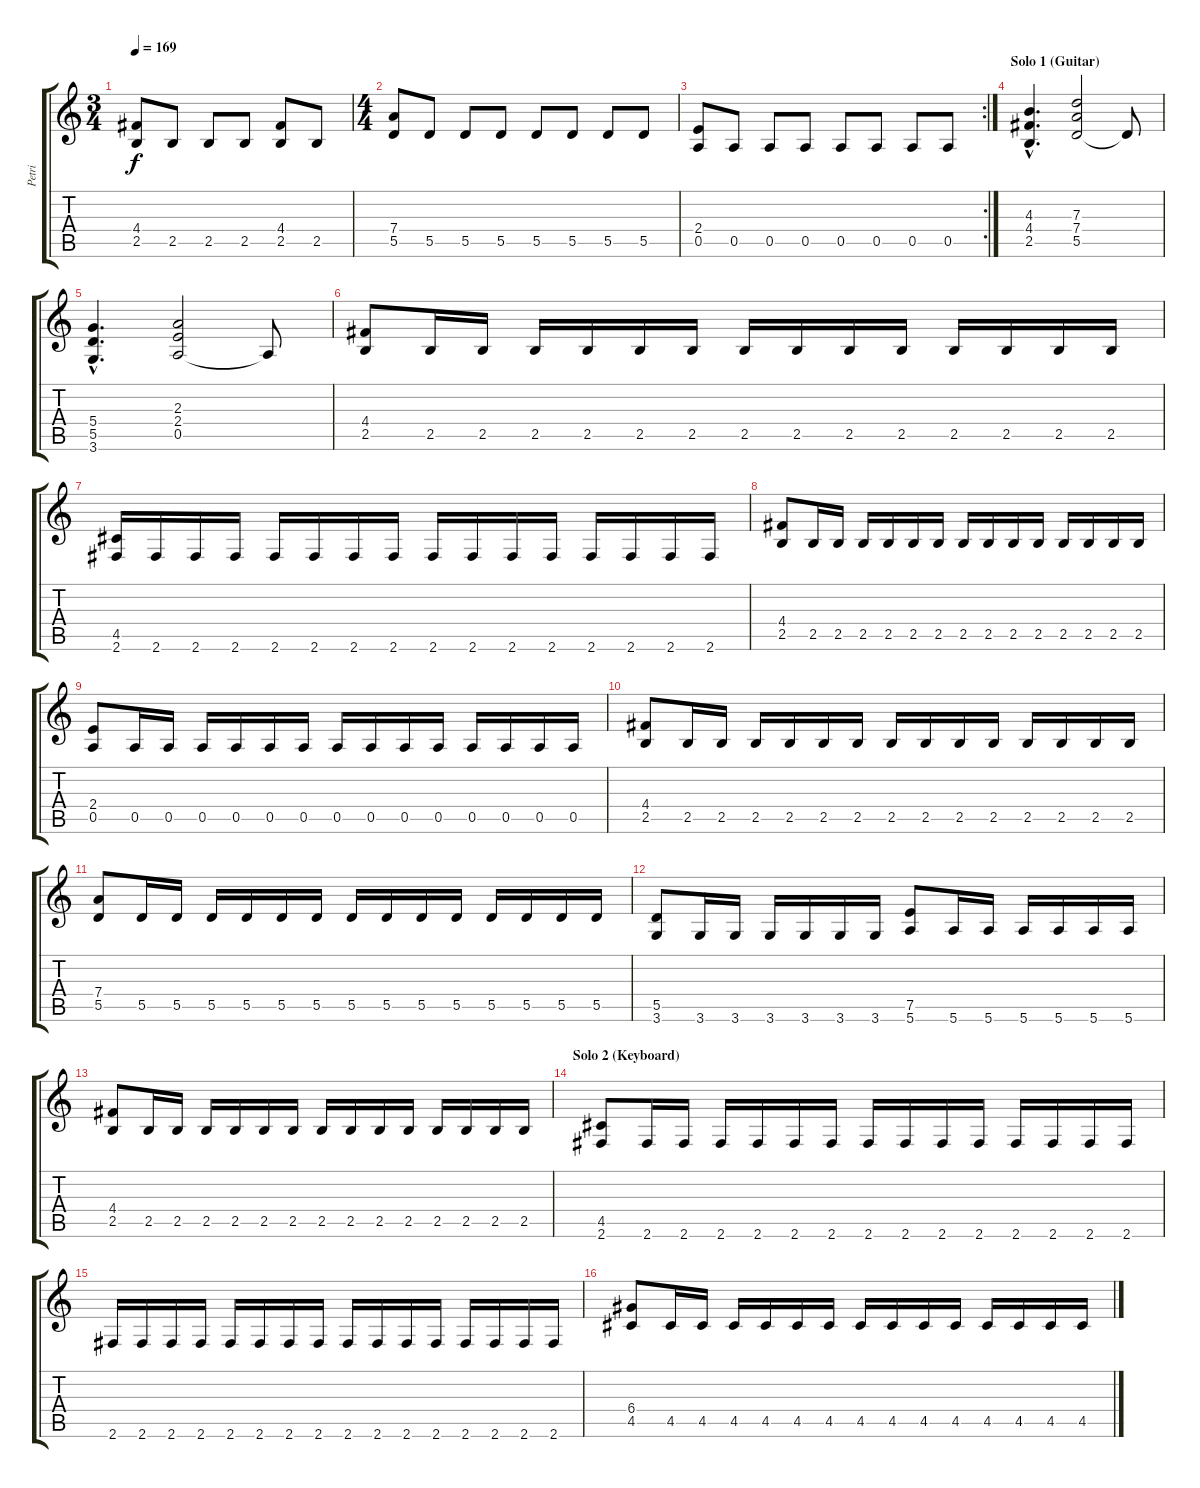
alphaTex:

\track ("Petri" "Petri") {instrument distortionguitar}
\staff {score tabs}
\tuning (E4 B3 G3 D3 A2 E2) {hide}
\ts (3 4)
\tempo 169
\clef g2
\ks c
(4.4 2.5).8{dy f} 2.5.8 2.5.8 2.5.8 (4.4 2.5).8 2.5.8 |
\ts (4 4)
(7.4 5.5).8 5.5.8 5.5.8 5.5.8 5.5.8 5.5.8 5.5.8 5.5.8 |
\rc 2
(2.4 0.5).8 0.5.8 0.5.8 0.5.8 0.5.8 0.5.8 0.5.8 0.5.8 |
\section ("" "Solo 1 (Guitar)")
(4.3{hac} 4.4{hac} 2.5{hac}).4{d} (7.3 7.4 5.5).2 5.5{t}.8 |
(5.4{hac} 5.5{hac} 3.6{hac}).4{d} (2.3 2.4 0.5).2 0.5{t}.8 |
(4.4 2.5).8 2.5.16 2.5.16 2.5.16 2.5.16 2.5.16 2.5.16 2.5.16 2.5.16 2.5.16 2.5.16 2.5.16 2.5.16 2.5.16 2.5.16 |
(4.5 2.6).16 2.6.16 2.6.16 2.6.16 2.6.16 2.6.16 2.6.16 2.6.16 2.6.16 2.6.16 2.6.16 2.6.16 2.6.16 2.6.16 2.6.16 2.6.16 |
(4.4 2.5).8 2.5.16 2.5.16 2.5.16 2.5.16 2.5.16 2.5.16 2.5.16 2.5.16 2.5.16 2.5.16 2.5.16 2.5.16 2.5.16 2.5.16 |
(2.4 0.5).8 0.5.16 0.5.16 0.5.16 0.5.16 0.5.16 0.5.16 0.5.16 0.5.16 0.5.16 0.5.16 0.5.16 0.5.16 0.5.16 0.5.16 |
(4.4 2.5).8 2.5.16 2.5.16 2.5.16 2.5.16 2.5.16 2.5.16 2.5.16 2.5.16 2.5.16 2.5.16 2.5.16 2.5.16 2.5.16 2.5.16 |
(7.4 5.5).8 5.5.16 5.5.16 5.5.16 5.5.16 5.5.16 5.5.16 5.5.16 5.5.16 5.5.16 5.5.16 5.5.16 5.5.16 5.5.16 5.5.16 |
(5.5 3.6).8 3.6.16 3.6.16 3.6.16 3.6.16 3.6.16 3.6.16 (7.5 5.6).8 5.6.16 5.6.16 5.6.16 5.6.16 5.6.16 5.6.16 |
(4.4 2.5).8 2.5.16 2.5.16 2.5.16 2.5.16 2.5.16 2.5.16 2.5.16 2.5.16 2.5.16 2.5.16 2.5.16 2.5.16 2.5.16 2.5.16 |
\section ("" "Solo 2 (Keyboard)")
(4.5 2.6).8 2.6.16 2.6.16 2.6.16 2.6.16 2.6.16 2.6.16 2.6.16 2.6.16 2.6.16 2.6.16 2.6.16 2.6.16 2.6.16 2.6.16 |
2.6.16 2.6.16 2.6.16 2.6.16 2.6.16 2.6.16 2.6.16 2.6.16 2.6.16 2.6.16 2.6.16 2.6.16 2.6.16 2.6.16 2.6.16 2.6.16 |
(6.4 4.5).8 4.5.16 4.5.16 4.5.16 4.5.16 4.5.16 4.5.16 4.5.16 4.5.16 4.5.16 4.5.16 4.5.16 4.5.16 4.5.16 4.5.16
